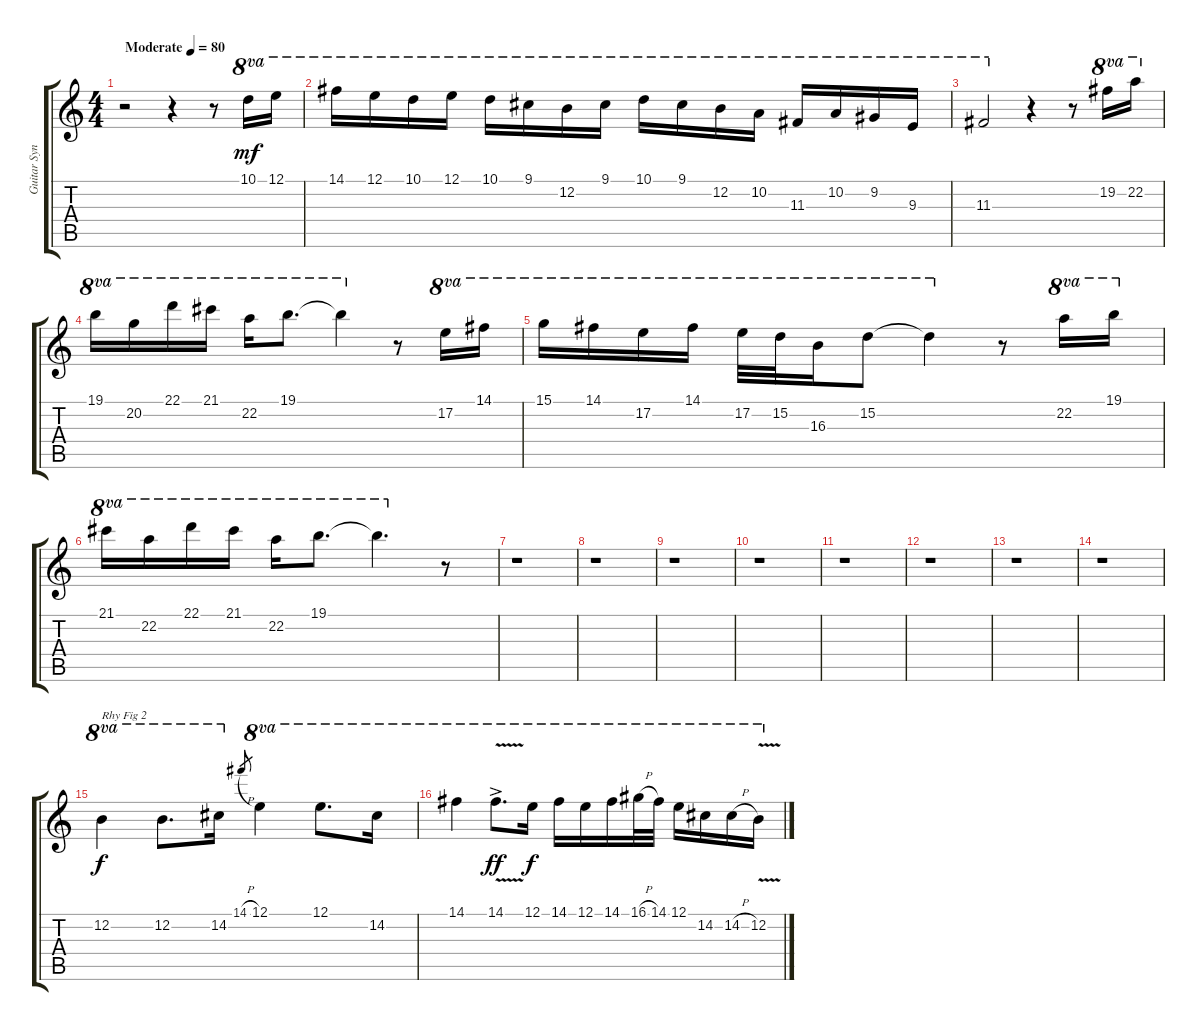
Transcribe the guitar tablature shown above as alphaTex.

\track ("Guitar Synth" "Guitar Syn") {instrument overdrivenguitar}
\staff {score tabs}
\tuning (E4 B3 G3 D3 A2 E2) {hide}
\ts (4 4)
\tempo (80 "Moderate")
\clef g2
\ks c
r.2{dy mf instrument overdrivenguitar} r.4 r.8 10.1.16{ot 8va} 12.1.16{ot 8va} |
14.1.16{ot 8va} 12.1.16{ot 8va} 10.1.16{ot 8va} 12.1.16{ot 8va} 10.1.16{ot 8va} 9.1.16{ot 8va} 12.2.16{ot 8va} 9.1.16{ot 8va} 10.1.16{ot 8va} 9.1.16{ot 8va} 12.2.16{ot 8va} 10.2.16{ot 8va} 11.3.16{ot 8va} 10.2.16{ot 8va} 9.2.16{ot 8va} 9.3.16{ot 8va} |
11.3.2{ot 8va} r.4 r.8 19.2.16{ot 8va} 22.2.16{ot 8va} |
19.1.16{ot 8va} 20.2.16{ot 8va} 22.1.16{ot 8va} 21.1.16{ot 8va} 22.2.16{ot 8va} 19.1.8{d ot 8va} 19.1{t}.4{ot 8va} r.8 17.2.16{ot 8va} 14.1.16{ot 8va} |
15.1.16{ot 8va} 14.1.16{ot 8va} 17.2.16{ot 8va} 14.1.16{ot 8va} 17.2.32{ot 8va} 15.2.32{ot 8va} 16.3.16{ot 8va} 15.2.8{ot 8va} 15.2{t}.4{ot 8va} r.8 22.2.16{ot 8va} 19.1.16{ot 8va} |
21.1.16{ot 8va} 22.2.16{ot 8va} 22.1.16{ot 8va} 21.1.16{ot 8va} 22.2.16{ot 8va} 19.1.8{d ot 8va} 19.1{t}.4{d ot 8va} r.8 |
r.1 |
r.1 |
r.1 |
r.1 |
r.1 |
r.1 |
r.1 |
r.1 |
12.2.4{ot 8va txt "Rhy Fig 2" dy f} 12.2.8{d ot 8va} 14.2.16{ot 8va} 14.1{h}.8{gr} 12.1.4{ot 8va} 12.1.8{d ot 8va} 14.2.16{ot 8va} |
14.1.4{ot 8va} 14.1{v ac}.8{d ot 8va dy ff} 12.1.16{ot 8va dy f} 14.1.16{ot 8va} 12.1.16{ot 8va} 14.1.16{ot 8va} 16.1{h}.32{ot 8va} 14.1.32{ot 8va} 12.1.16{ot 8va} 14.2.16{ot 8va} 14.2{h}.16{ot 8va} 12.2{v}.16{ot 8va}
